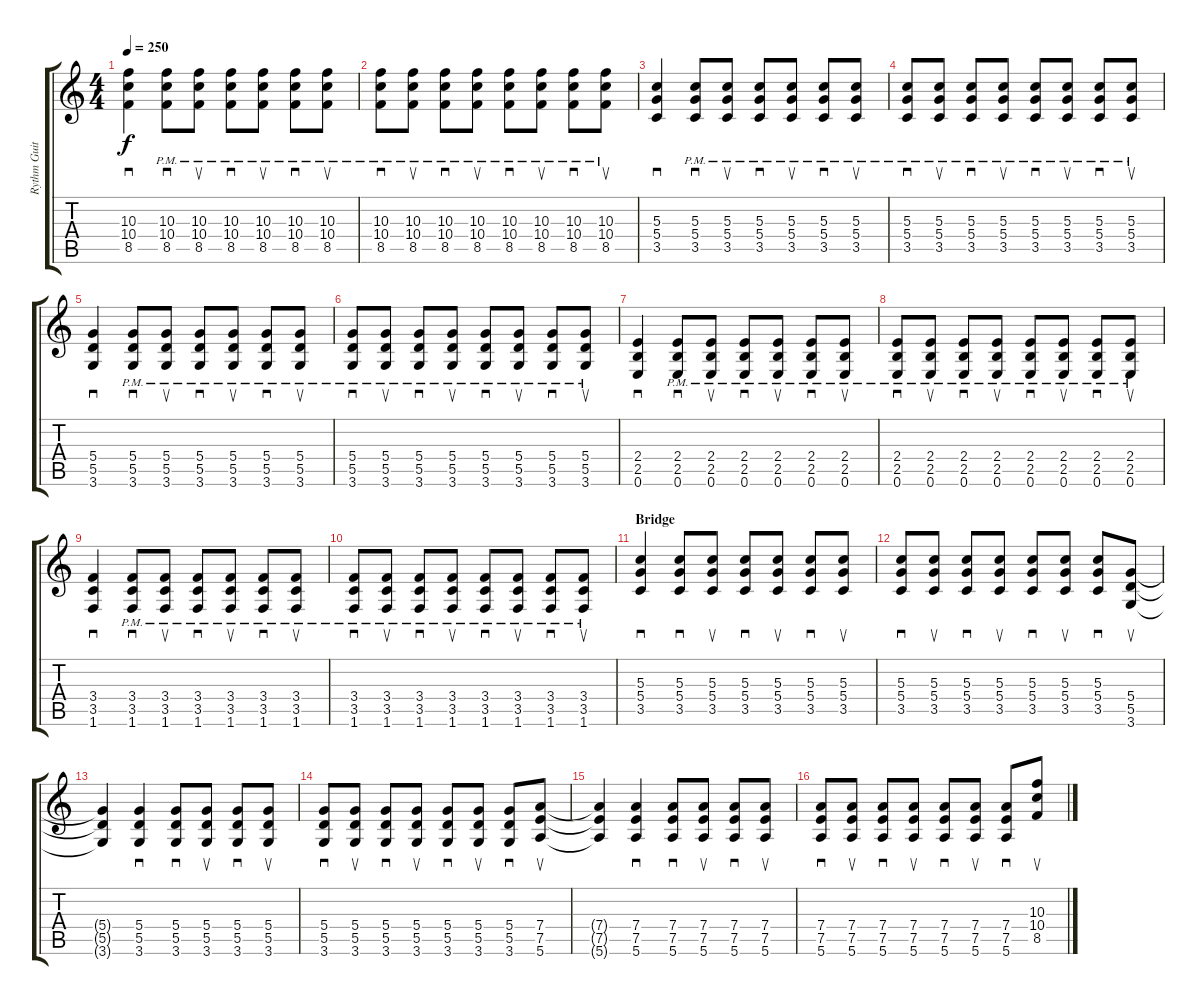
\track ("Rythm Guitar" "Rythm Guit") {instrument distortionguitar}
\staff {score tabs}
\tuning (E4 B3 G3 D3 A2 E2) {hide}
\ts (4 4)
\tempo 250
\clef g2
\ks c
(10.3 10.4 8.5).4{sd dy f} (10.3{pm} 10.4{pm} 8.5{pm}).8{sd} (10.3{pm} 10.4{pm} 8.5{pm}).8{su} (10.3{pm} 10.4{pm} 8.5{pm}).8{sd} (10.3{pm} 10.4{pm} 8.5{pm}).8{su} (10.3{pm} 10.4{pm} 8.5{pm}).8{sd} (10.3{pm} 10.4{pm} 8.5{pm}).8{su} |
(10.3{pm} 10.4{pm} 8.5{pm}).8{sd} (10.3{pm} 10.4{pm} 8.5{pm}).8{su} (10.3{pm} 10.4{pm} 8.5{pm}).8{sd} (10.3{pm} 10.4{pm} 8.5{pm}).8{su} (10.3{pm} 10.4{pm} 8.5{pm}).8{sd} (10.3{pm} 10.4{pm} 8.5{pm}).8{su} (10.3{pm} 10.4{pm} 8.5{pm}).8{sd} (10.3{pm} 10.4{pm} 8.5{pm}).8{su} |
(5.3 5.4 3.5).4{sd} (5.3{pm} 5.4{pm} 3.5{pm}).8{sd} (5.3{pm} 5.4{pm} 3.5{pm}).8{su} (5.3{pm} 5.4{pm} 3.5{pm}).8{sd} (5.3{pm} 5.4{pm} 3.5{pm}).8{su} (5.3{pm} 5.4{pm} 3.5{pm}).8{sd} (5.3{pm} 5.4{pm} 3.5{pm}).8{su} |
(5.3{pm} 5.4{pm} 3.5{pm}).8{sd} (5.3{pm} 5.4{pm} 3.5{pm}).8{su} (5.3{pm} 5.4{pm} 3.5{pm}).8{sd} (5.3{pm} 5.4{pm} 3.5{pm}).8{su} (5.3{pm} 5.4{pm} 3.5{pm}).8{sd} (5.3{pm} 5.4{pm} 3.5{pm}).8{su} (5.3{pm} 5.4{pm} 3.5{pm}).8{sd} (5.3{pm} 5.4{pm} 3.5{pm}).8{su} |
(5.4 5.5 3.6).4{sd} (5.4{pm} 5.5{pm} 3.6).8{sd} (5.4{pm} 5.5{pm} 3.6).8{su} (5.4{pm} 5.5{pm} 3.6).8{sd} (5.4{pm} 5.5{pm} 3.6).8{su} (5.4{pm} 5.5{pm} 3.6).8{sd} (5.4{pm} 5.5{pm} 3.6).8{su} |
(5.4{pm} 5.5{pm} 3.6).8{sd} (5.4{pm} 5.5{pm} 3.6).8{su} (5.4{pm} 5.5{pm} 3.6).8{sd} (5.4{pm} 5.5{pm} 3.6).8{su} (5.4{pm} 5.5{pm} 3.6).8{sd} (5.4{pm} 5.5{pm} 3.6).8{su} (5.4{pm} 5.5{pm} 3.6).8{sd} (5.4{pm} 5.5{pm} 3.6).8{su} |
(2.4 2.5 0.6).4{sd} (2.4{pm} 2.5 0.6).8{sd} (2.4{pm} 2.5 0.6).8{su} (2.4{pm} 2.5 0.6).8{sd} (2.4{pm} 2.5 0.6).8{su} (2.4{pm} 2.5 0.6).8{sd} (2.4{pm} 2.5 0.6).8{su} |
(2.4{pm} 2.5 0.6).8{sd} (2.4{pm} 2.5 0.6).8{su} (2.4{pm} 2.5 0.6).8{sd} (2.4{pm} 2.5 0.6).8{su} (2.4{pm} 2.5 0.6).8{sd} (2.4{pm} 2.5 0.6).8{su} (2.4{pm} 2.5 0.6).8{sd} (2.4{pm} 2.5 0.6).8{su} |
(3.4 3.5 1.6).4{sd} (3.4{pm} 3.5 1.6).8{sd} (3.4{pm} 3.5 1.6).8{su} (3.4{pm} 3.5 1.6).8{sd} (3.4{pm} 3.5 1.6).8{su} (3.4{pm} 3.5 1.6).8{sd} (3.4{pm} 3.5 1.6).8{su} |
(3.4{pm} 3.5 1.6).8{sd} (3.4{pm} 3.5 1.6).8{su} (3.4{pm} 3.5 1.6).8{sd} (3.4{pm} 3.5 1.6).8{su} (3.4{pm} 3.5 1.6).8{sd} (3.4{pm} 3.5 1.6).8{su} (3.4{pm} 3.5 1.6).8{sd} (3.4{pm} 3.5 1.6).8{su} |
\section ("" "Bridge")
(5.3 5.4 3.5).4{sd} (5.3 5.4 3.5).8{sd} (5.3 5.4 3.5).8{su} (5.3 5.4 3.5).8{sd} (5.3 5.4 3.5).8{su} (5.3 5.4 3.5).8{sd} (5.3 5.4 3.5).8{su} |
(5.3 5.4 3.5).8{sd} (5.3 5.4 3.5).8{su} (5.3 5.4 3.5).8{sd} (5.3 5.4 3.5).8{su} (5.3 5.4 3.5).8{sd} (5.3 5.4 3.5).8{su} (5.3 5.4 3.5).8{sd} (5.4 5.5 3.6).8{su} |
(5.4{t} 5.5{t} 3.6{t}).4 (5.4 5.5 3.6).4{sd} (5.4 5.5 3.6).8{sd} (5.4 5.5 3.6).8{su} (5.4 5.5 3.6).8{sd} (5.4 5.5 3.6).8{su} |
(5.4 5.5 3.6).8{sd} (5.4 5.5 3.6).8{su} (5.4 5.5 3.6).8{sd} (5.4 5.5 3.6).8{su} (5.4 5.5 3.6).8{sd} (5.4 5.5 3.6).8{su} (5.4 5.5 3.6).8{sd} (7.4 7.5 5.6).8{su} |
(7.4{t} 7.5{t} 5.6{t}).4 (7.4 7.5 5.6).4{sd} (7.4 7.5 5.6).8{sd} (7.4 7.5 5.6).8{su} (7.4 7.5 5.6).8{sd} (7.4 7.5 5.6).8{su} |
(7.4 7.5 5.6).8{sd} (7.4 7.5 5.6).8{su} (7.4 7.5 5.6).8{sd} (7.4 7.5 5.6).8{su} (7.4 7.5 5.6).8{sd} (7.4 7.5 5.6).8{su} (7.4 7.5 5.6).8{sd} (10.3 10.4 8.5).8{su}
